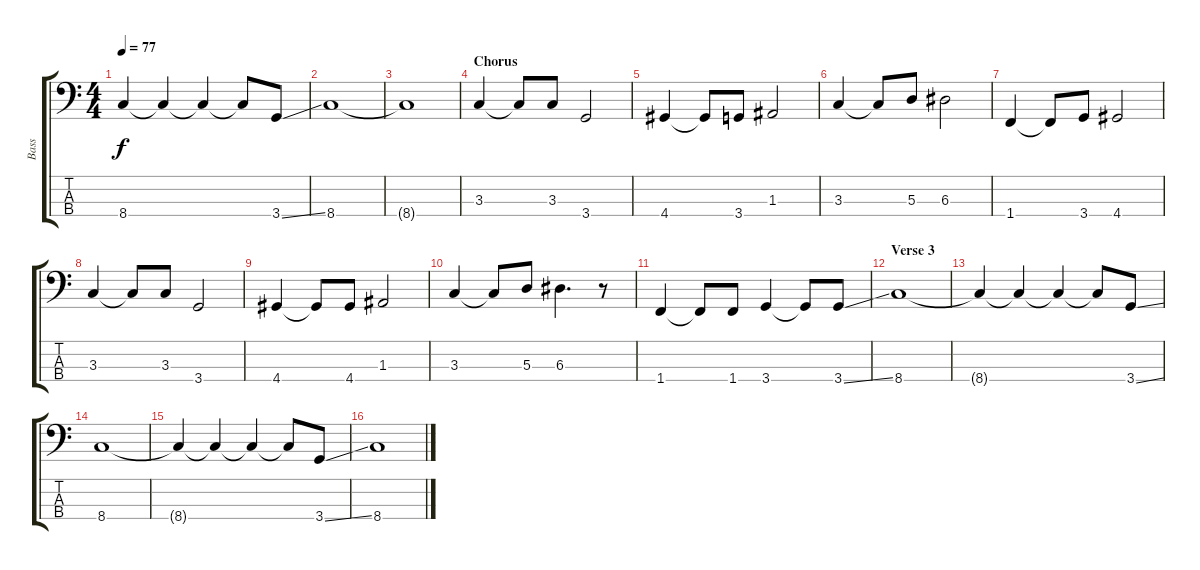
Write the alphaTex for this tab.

\track ("Bass" "Bass") {instrument fretlessbass}
\staff {score tabs}
\tuning (G2 D2 A1 E1) {hide}
\ts (4 4)
\tempo 77
\clef f4
\ks c
8.4{t}.4{dy f} 8.4{t}.4 8.4{t}.4 8.4{t}.8 3.4{ss}.8 |
8.4.1 |
8.4{t}.1 |
\section ("" "Chorus")
3.3.4 3.3{t}.8 3.3.8 3.4.2 |
4.4.4 4.4{t}.8 3.4.8 1.3.2 |
3.3.4 3.3{t}.8 5.3.8 6.3.2 |
1.4.4 1.4{t}.8 3.4.8 4.4.2 |
3.3.4 3.3{t}.8 3.3.8 3.4.2 |
4.4.4 4.4{t}.8 4.4.8 1.3.2 |
3.3.4 3.3{t}.8 5.3.8 6.3.4{d} r.8 |
1.4.4 1.4{t}.8 1.4.8 3.4.4 3.4{t}.8 3.4{ss}.8 |
\section ("" "Verse 3")
8.4.1 |
8.4{t}.4 8.4{t}.4 8.4{t}.4 8.4{t}.8 3.4{ss}.8 |
8.4.1 |
8.4{t}.4 8.4{t}.4 8.4{t}.4 8.4{t}.8 3.4{ss}.8 |
8.4.1
